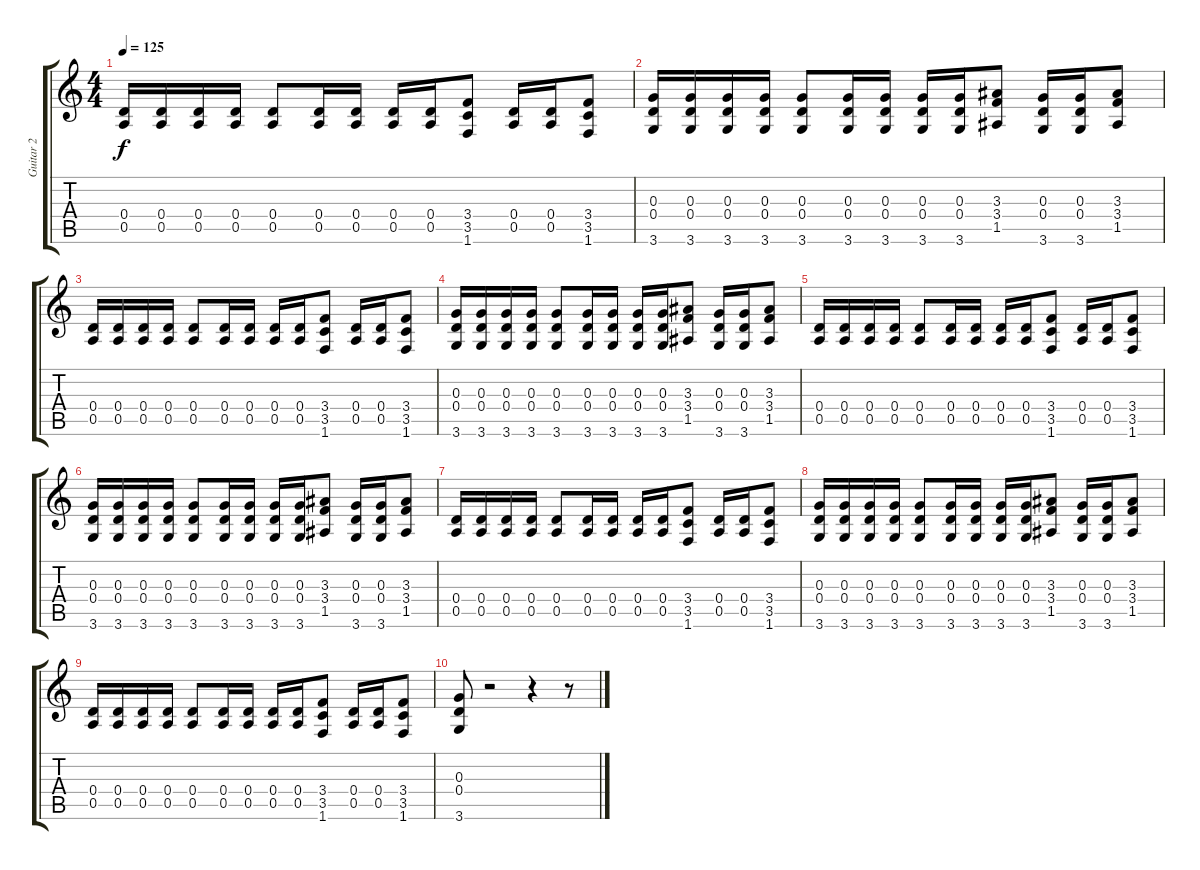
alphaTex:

\track ("Guitar 2" "Guitar 2") {instrument distortionguitar}
\staff {score tabs}
\tuning (E4 B3 G3 D3 A2 E2) {hide}
\ts (4 4)
\tempo 125
\clef g2
\ks c
(0.4 0.5).16{dy f} (0.4 0.5).16 (0.4 0.5).16 (0.4 0.5).16 (0.4 0.5).8 (0.4 0.5).16 (0.4 0.5).16 (0.4 0.5).16 (0.4 0.5).16 (3.4 3.5 1.6).8 (0.4 0.5).16 (0.4 0.5).16 (3.4 3.5 1.6).8 |
(0.3 0.4 3.6).16 (0.3 0.4 3.6).16 (0.3 0.4 3.6).16 (0.3 0.4 3.6).16 (0.3 0.4 3.6).8 (0.3 0.4 3.6).16 (0.3 0.4 3.6).16 (0.3 0.4 3.6).16 (0.3 0.4 3.6).16 (3.3 3.4 1.5).8 (0.3 0.4 3.6).16 (0.3 0.4 3.6).16 (3.3 3.4 1.5).8 |
(0.4 0.5).16 (0.4 0.5).16 (0.4 0.5).16 (0.4 0.5).16 (0.4 0.5).8 (0.4 0.5).16 (0.4 0.5).16 (0.4 0.5).16 (0.4 0.5).16 (3.4 3.5 1.6).8 (0.4 0.5).16 (0.4 0.5).16 (3.4 3.5 1.6).8 |
(0.3 0.4 3.6).16 (0.3 0.4 3.6).16 (0.3 0.4 3.6).16 (0.3 0.4 3.6).16 (0.3 0.4 3.6).8 (0.3 0.4 3.6).16 (0.3 0.4 3.6).16 (0.3 0.4 3.6).16 (0.3 0.4 3.6).16 (3.3 3.4 1.5).8 (0.3 0.4 3.6).16 (0.3 0.4 3.6).16 (3.3 3.4 1.5).8 |
(0.4 0.5).16 (0.4 0.5).16 (0.4 0.5).16 (0.4 0.5).16 (0.4 0.5).8 (0.4 0.5).16 (0.4 0.5).16 (0.4 0.5).16 (0.4 0.5).16 (3.4 3.5 1.6).8 (0.4 0.5).16 (0.4 0.5).16 (3.4 3.5 1.6).8 |
(0.3 0.4 3.6).16 (0.3 0.4 3.6).16 (0.3 0.4 3.6).16 (0.3 0.4 3.6).16 (0.3 0.4 3.6).8 (0.3 0.4 3.6).16 (0.3 0.4 3.6).16 (0.3 0.4 3.6).16 (0.3 0.4 3.6).16 (3.3 3.4 1.5).8 (0.3 0.4 3.6).16 (0.3 0.4 3.6).16 (3.3 3.4 1.5).8 |
(0.4 0.5).16 (0.4 0.5).16 (0.4 0.5).16 (0.4 0.5).16 (0.4 0.5).8 (0.4 0.5).16 (0.4 0.5).16 (0.4 0.5).16 (0.4 0.5).16 (3.4 3.5 1.6).8 (0.4 0.5).16 (0.4 0.5).16 (3.4 3.5 1.6).8 |
(0.3 0.4 3.6).16 (0.3 0.4 3.6).16 (0.3 0.4 3.6).16 (0.3 0.4 3.6).16 (0.3 0.4 3.6).8 (0.3 0.4 3.6).16 (0.3 0.4 3.6).16 (0.3 0.4 3.6).16 (0.3 0.4 3.6).16 (3.3 3.4 1.5).8 (0.3 0.4 3.6).16 (0.3 0.4 3.6).16 (3.3 3.4 1.5).8 |
(0.4 0.5).16 (0.4 0.5).16 (0.4 0.5).16 (0.4 0.5).16 (0.4 0.5).8 (0.4 0.5).16 (0.4 0.5).16 (0.4 0.5).16 (0.4 0.5).16 (3.4 3.5 1.6).8 (0.4 0.5).16 (0.4 0.5).16 (3.4 3.5 1.6).8 |
(0.3 0.4 3.6).8 r.2 r.4 r.8
